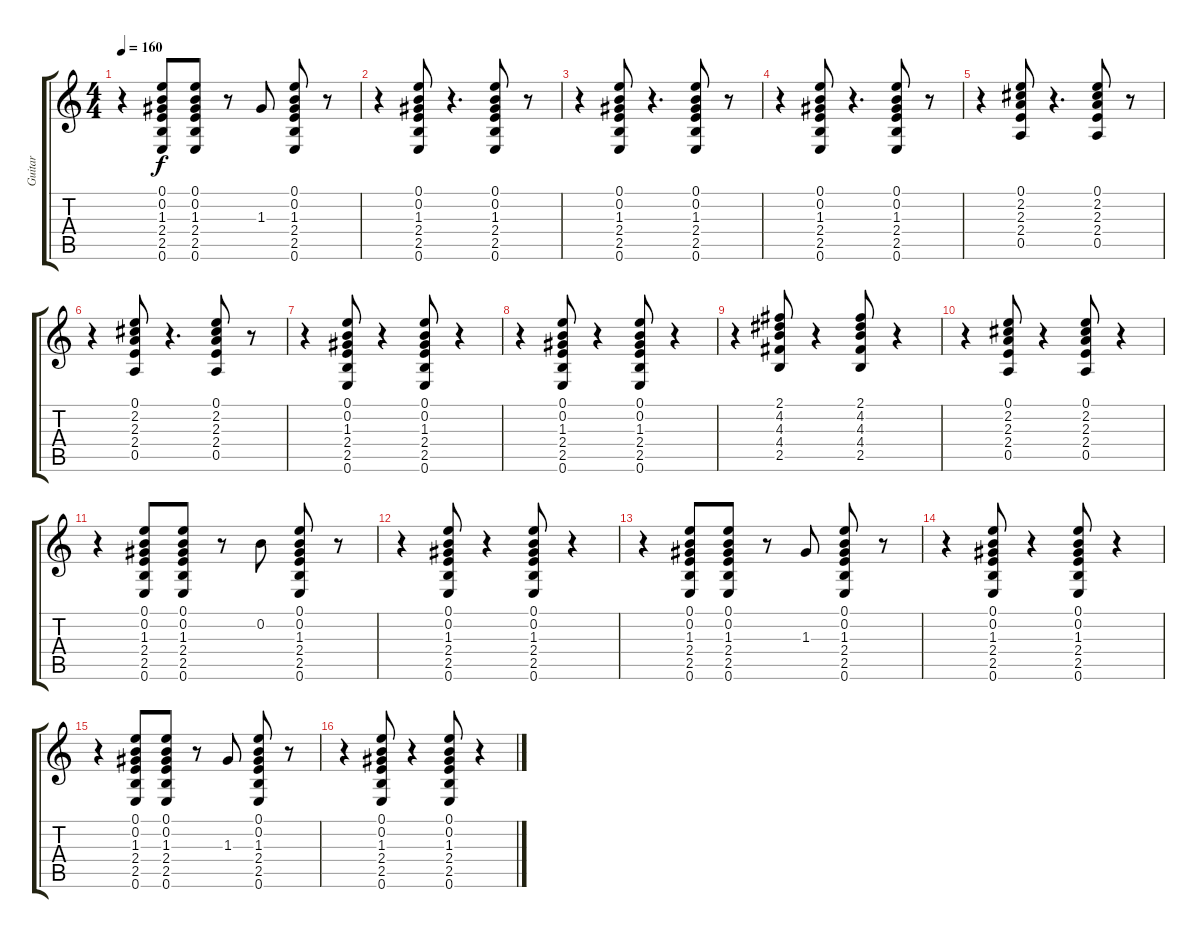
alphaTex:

\track ("Guitar  " "Guitar  ") {instrument electricguitarclean}
\staff {score tabs}
\tuning (E4 B3 G3 D3 A2 E2) {hide}
\ts (4 4)
\tempo 160
\clef g2
\ks c
r.4{dy f instrument electricguitarclean} (0.1 0.2 1.3 2.4 2.5 0.6).8 (0.1 0.2 1.3 2.4 2.5 0.6).8 r.8 1.3.8 (0.1 0.2 1.3 2.4 2.5 0.6).8 r.8 |
r.4 (0.1 0.2 1.3 2.4 2.5 0.6).8 r.4{d} (0.1 0.2 1.3 2.4 2.5 0.6).8 r.8 |
r.4 (0.1 0.2 1.3 2.4 2.5 0.6).8 r.4{d} (0.1 0.2 1.3 2.4 2.5 0.6).8 r.8 |
r.4 (0.1 0.2 1.3 2.4 2.5 0.6).8 r.4{d} (0.1 0.2 1.3 2.4 2.5 0.6).8 r.8 |
r.4 (0.1 2.2 2.3 2.4 0.5).8 r.4{d} (0.1 2.2 2.3 2.4 0.5).8 r.8 |
r.4 (0.1 2.2 2.3 2.4 0.5).8 r.4{d} (0.1 2.2 2.3 2.4 0.5).8 r.8 |
r.4 (0.1 0.2 1.3 2.4 2.5 0.6).8 r.4 (0.1 0.2 1.3 2.4 2.5 0.6).8 r.4 |
r.4 (0.1 0.2 1.3 2.4 2.5 0.6).8 r.4 (0.1 0.2 1.3 2.4 2.5 0.6).8 r.4 |
r.4 (2.1 4.2 4.3 4.4 2.5).8 r.4 (2.1 4.2 4.3 4.4 2.5).8 r.4 |
r.4 (0.1 2.2 2.3 2.4 0.5).8 r.4 (0.1 2.2 2.3 2.4 0.5).8 r.4 |
r.4 (0.1 0.2 1.3 2.4 2.5 0.6).8 (0.1 0.2 1.3 2.4 2.5 0.6).8 r.8 0.2.8 (0.1 0.2 1.3 2.4 2.5 0.6).8 r.8 |
r.4 (0.1 0.2 1.3 2.4 2.5 0.6).8 r.4 (0.1 0.2 1.3 2.4 2.5 0.6).8 r.4 |
r.4 (0.1 0.2 1.3 2.4 2.5 0.6).8 (0.1 0.2 1.3 2.4 2.5 0.6).8 r.8 1.3.8 (0.1 0.2 1.3 2.4 2.5 0.6).8 r.8 |
r.4 (0.1 0.2 1.3 2.4 2.5 0.6).8 r.4 (0.1 0.2 1.3 2.4 2.5 0.6).8 r.4 |
r.4 (0.1 0.2 1.3 2.4 2.5 0.6).8 (0.1 0.2 1.3 2.4 2.5 0.6).8 r.8 1.3.8 (0.1 0.2 1.3 2.4 2.5 0.6).8 r.8 |
r.4 (0.1 0.2 1.3 2.4 2.5 0.6).8 r.4 (0.1 0.2 1.3 2.4 2.5 0.6).8 r.4
